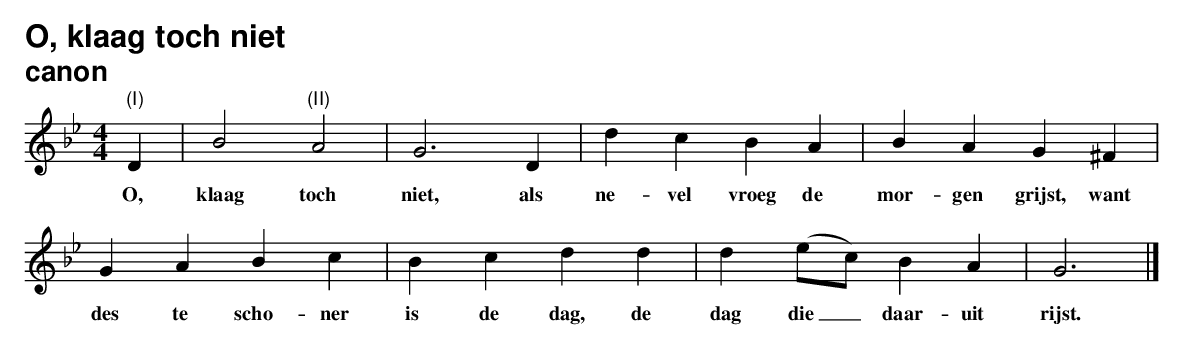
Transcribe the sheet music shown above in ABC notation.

X:1
T:O, klaag toch niet
T:canon
L:1/4
M:4/4
K:Bb
"(I)"D | B2 "(II)"A2 | G3 D | d c B A | B A G ^F |$ G A B c | B c d d | d (e/c/) B A | G3 |]
w: O,|klaag toch|niet, als|ne- vel vroeg de|mor- gen grijst, want|des te scho- ner|is de dag, de|dag die _ daar- uit|rijst.|
